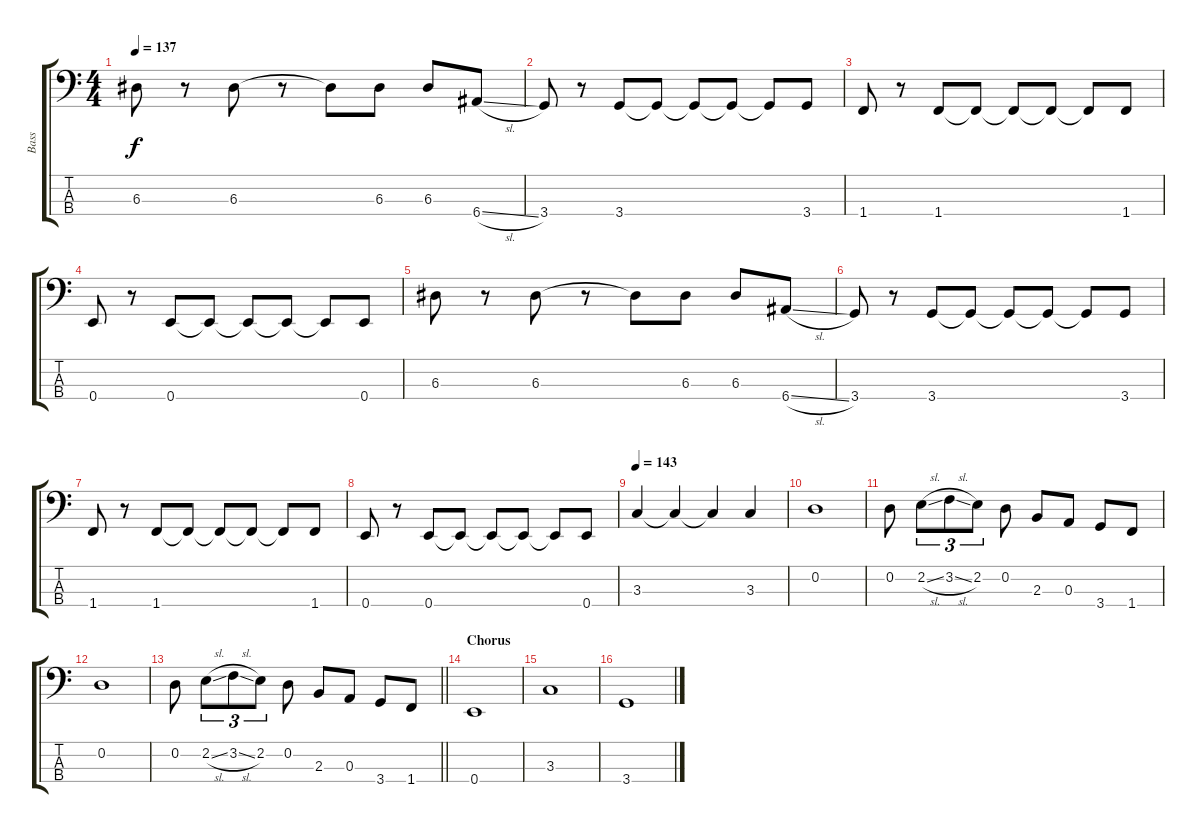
\track ("Bass" "Bass") {instrument electricbassfinger}
\staff {score tabs}
\tuning (G2 D2 A1 E1) {hide}
\ts (4 4)
\tempo 137
\clef f4
\ks c
6.3.8{dy f} r.8 6.3.8 r.8 6.3{t}.8 6.3.8 6.3.8 6.4{sl}.8 |
3.4.8 r.8 3.4.8 3.4{t}.8 3.4{t}.8 3.4{t}.8 3.4{t}.8 3.4.8 |
1.4.8 r.8 1.4.8 1.4{t}.8 1.4{t}.8 1.4{t}.8 1.4{t}.8 1.4.8 |
0.4.8 r.8 0.4.8 0.4{t}.8 0.4{t}.8 0.4{t}.8 0.4{t}.8 0.4.8 |
6.3.8 r.8 6.3.8 r.8 6.3{t}.8 6.3.8 6.3.8 6.4{sl}.8 |
3.4.8 r.8 3.4.8 3.4{t}.8 3.4{t}.8 3.4{t}.8 3.4{t}.8 3.4.8 |
1.4.8 r.8 1.4.8 1.4{t}.8 1.4{t}.8 1.4{t}.8 1.4{t}.8 1.4.8 |
0.4.8 r.8 0.4.8 0.4{t}.8 0.4{t}.8 0.4{t}.8 0.4{t}.8 0.4.8 |
\tempo 143
3.3.4 3.3{t}.4 3.3{t}.4 3.3.4 |
0.2.1 |
0.2.8 2.2{sl}.8{tu (3 2)} 3.2{sl}.8{tu (3 2)} 2.2.8{tu (3 2)} 0.2.8 2.3.8 0.3.8 3.4.8 1.4.8 |
0.2.1 |
\barLineRight lightlight
0.2.8 2.2{sl}.8{tu (3 2)} 3.2{sl}.8{tu (3 2)} 2.2.8{tu (3 2)} 0.2.8 2.3.8 0.3.8 3.4.8 1.4.8 |
\section ("" "Chorus")
0.4.1 |
3.3.1 |
3.4.1
